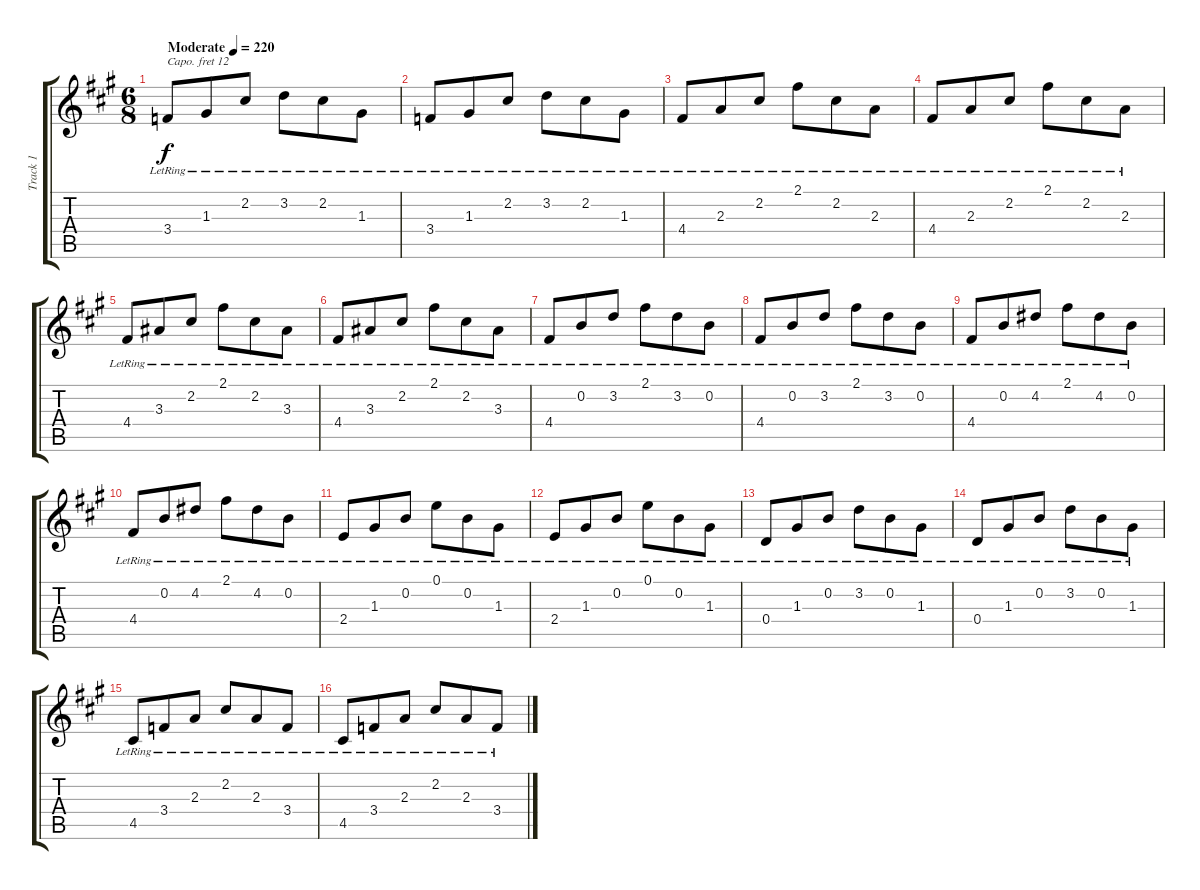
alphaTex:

\track ("Track 1" "Track 1") {instrument acousticgrandpiano}
\staff {score tabs}
\capo 12
\tuning (E4 B3 G3 D3 A2 E2) {hide}
\ts (6 8)
\tempo (220 "Moderate")
\clef g2
\ks a
3.4{lr}.8{dy f instrument acousticgrandpiano} 1.3{lr}.8 2.2{lr}.8 3.2{lr}.8 2.2{lr}.8 1.3{lr}.8 |
3.4{lr}.8 1.3{lr}.8 2.2{lr}.8 3.2{lr}.8 2.2{lr}.8 1.3{lr}.8 |
4.4{lr}.8 2.3{lr}.8 2.2{lr}.8 2.1{lr}.8 2.2{lr}.8 2.3{lr}.8 |
4.4{lr}.8 2.3{lr}.8 2.2{lr}.8 2.1{lr}.8 2.2{lr}.8 2.3{lr}.8 |
4.4{lr}.8 3.3{lr}.8 2.2{lr}.8 2.1{lr}.8 2.2{lr}.8 3.3{lr}.8 |
4.4{lr}.8 3.3{lr}.8 2.2{lr}.8 2.1{lr}.8 2.2{lr}.8 3.3{lr}.8 |
4.4{lr}.8 0.2{lr}.8 3.2{lr}.8 2.1{lr}.8 3.2{lr}.8 0.2{lr}.8 |
4.4{lr}.8 0.2{lr}.8 3.2{lr}.8 2.1{lr}.8 3.2{lr}.8 0.2{lr}.8 |
4.4{lr}.8 0.2{lr}.8 4.2{lr}.8 2.1{lr}.8 4.2{lr}.8 0.2{lr}.8 |
4.4{lr}.8 0.2{lr}.8 4.2{lr}.8 2.1{lr}.8 4.2{lr}.8 0.2{lr}.8 |
2.4{lr}.8 1.3{lr}.8 0.2{lr}.8 0.1{lr}.8 0.2{lr}.8 1.3{lr}.8 |
2.4{lr}.8 1.3{lr}.8 0.2{lr}.8 0.1{lr}.8 0.2{lr}.8 1.3{lr}.8 |
0.4{lr}.8 1.3{lr}.8 0.2{lr}.8 3.2{lr}.8 0.2{lr}.8 1.3{lr}.8 |
0.4{lr}.8 1.3{lr}.8 0.2{lr}.8 3.2{lr}.8 0.2{lr}.8 1.3{lr}.8 |
4.5{lr}.8 3.4{lr}.8 2.3{lr}.8 2.2{lr}.8 2.3{lr}.8 3.4{lr}.8 |
4.5{lr}.8 3.4{lr}.8 2.3{lr}.8 2.2{lr}.8 2.3{lr}.8 3.4{lr}.8
